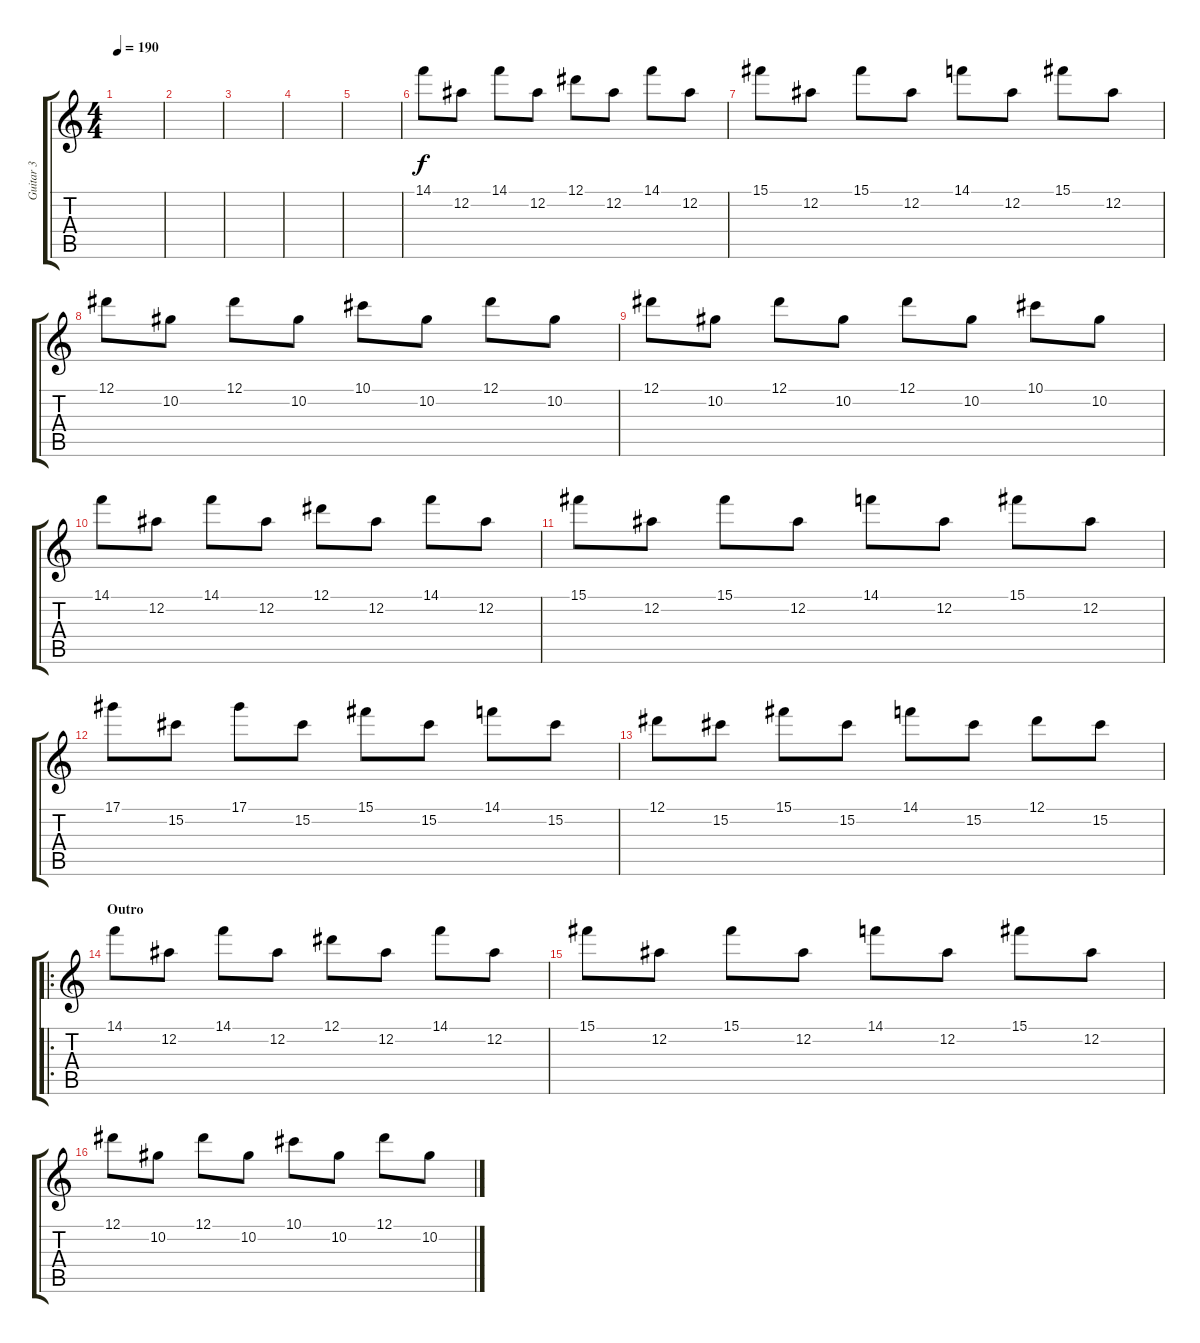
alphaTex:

\track ("Guitar 3" "Guitar 3") {instrument distortionguitar}
\staff {score tabs}
\tuning (Eb4 Bb3 Gb3 Db3 Ab2 Eb2) {hide}
\ts (4 4)
\tempo 190
\clef g2
\ks c
|
|
|
|
|
14.1.8 12.2.8 14.1.8 12.2.8 12.1.8 12.2.8 14.1.8 12.2.8 |
15.1.8 12.2.8 15.1.8 12.2.8 14.1.8 12.2.8 15.1.8 12.2.8 |
12.1.8 10.2.8 12.1.8 10.2.8 10.1.8 10.2.8 12.1.8 10.2.8 |
12.1.8 10.2.8 12.1.8 10.2.8 12.1.8 10.2.8 10.1.8 10.2.8 |
14.1.8 12.2.8 14.1.8 12.2.8 12.1.8 12.2.8 14.1.8 12.2.8 |
15.1.8 12.2.8 15.1.8 12.2.8 14.1.8 12.2.8 15.1.8 12.2.8 |
17.1.8 15.2.8 17.1.8 15.2.8 15.1.8 15.2.8 14.1.8 15.2.8 |
12.1.8 15.2.8 15.1.8 15.2.8 14.1.8 15.2.8 12.1.8 15.2.8 |
\ro
\section ("" "Outro")
14.1.8 12.2.8 14.1.8 12.2.8 12.1.8 12.2.8 14.1.8 12.2.8 |
15.1.8 12.2.8 15.1.8 12.2.8 14.1.8 12.2.8 15.1.8 12.2.8 |
12.1.8 10.2.8 12.1.8 10.2.8 10.1.8 10.2.8 12.1.8 10.2.8
